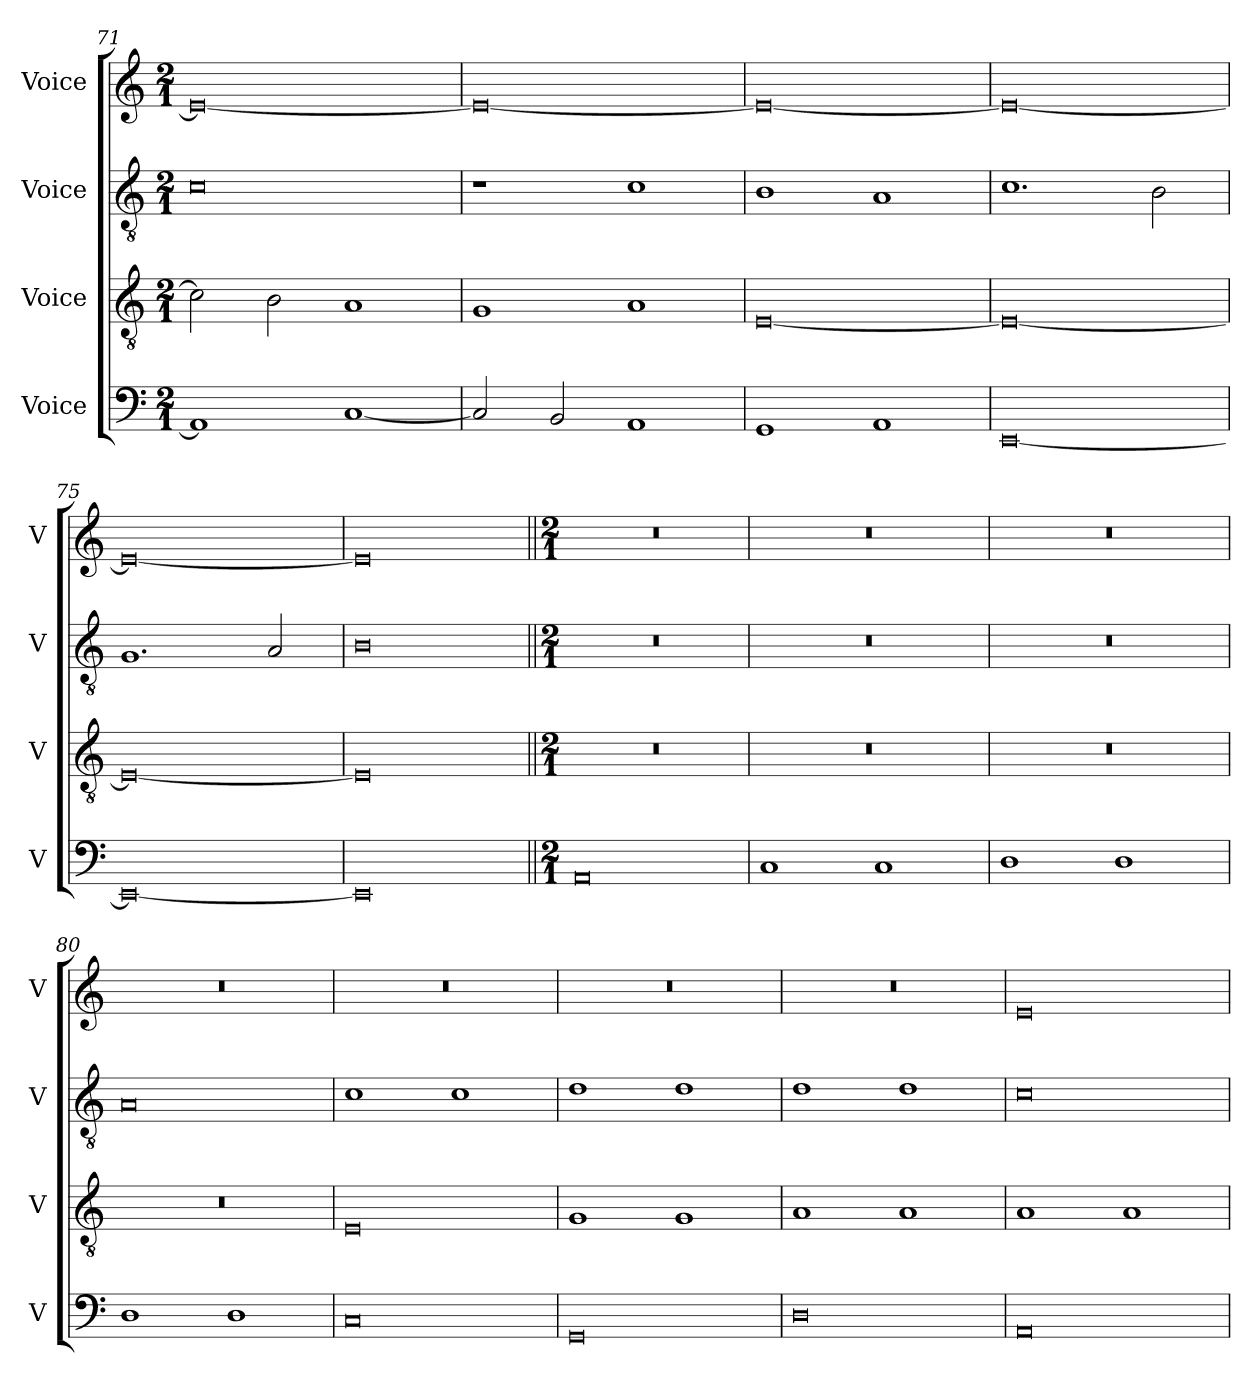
**kern	**kern	**kern	**kern
*part4	*part3	*part2	*part1
*staff4	*staff3	*staff2	*staff1
*I"Voice	*I"Voice	*I"Voice	*I"Voice
*I'V	*I'V	*I'V	*I'V
*clefF4	*clefGv2	*clefGv2	*clefG2
*k[]	*k[]	*k[]	*k[]
*M2/1	*M2/1	*M2/1	*M2/1
=71	=71	=71	=71
1AA]	2c\]	0c	0e_
.	2B\	.	.
[1C	1A	.	.
=72	=72	=72	=72
2C/]	1G	1r	0e_
2BB/	.	.	.
1AA	1A	1c	.
=73	=73	=73	=73
1GG	[0E	1B	0e_
1AA	.	1A	.
=74	=74	=74	=74
[0EE	0E_	1.c	0e_
.	.	2B\	.
=75	=75	=75	=75
0EE_	0E_	1.G	0e_
.	.	2A/	.
=76	=76	=76	=76
0EE]	0E]	0B	0e]
=77||	=77||	=77||	=77||
*M2/1	*M2/1	*M2/1	*M2/1
0AA	0r	0r	0r
!!LO:LB:g=z
=78	=78	=78	=78
1C	0r	0r	0r
1C	.	.	.
=79	=79	=79	=79
1D	0r	0r	0r
1D	.	.	.
=80	=80	=80	=80
1D	0r	0A	0r
1D	.	.	.
=81	=81	=81	=81
0C	0E	1c	0r
.	.	1c	.
=82	=82	=82	=82
0GG	1G	1d	0r
.	1G	1d	.
=83	=83	=83	=83
0D	1A	1d	0r
.	1A	1d	.
=84	=84	=84	=84
0AA	1A	0c	0e
.	1A	.	.
=	=	=	=
*-	*-	*-	*-
